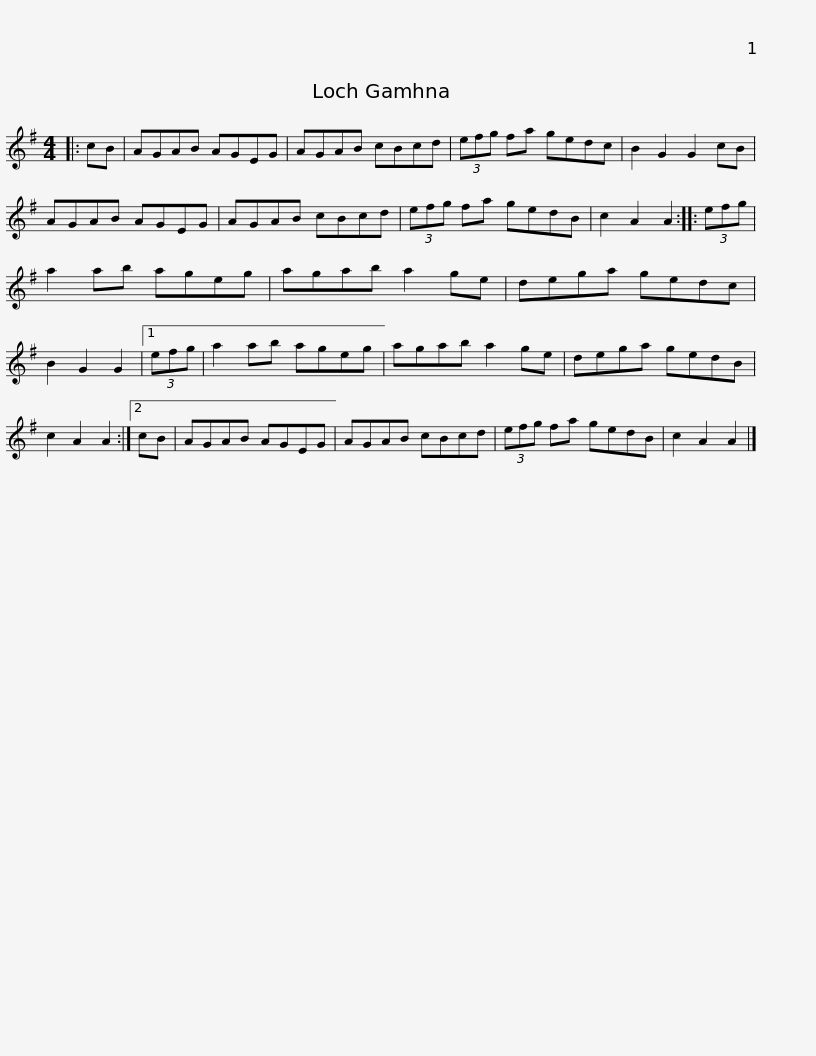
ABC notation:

X:1
L:1/8
M:4/4
I:linebreak $
K:G
V:1 treble
V:1
|: cB | AGAB AGEG | AGAB cBcd | (3efg fa gedc | B2 G2 G2 cB | %5
 AGAB AGEG |$ AGAB cBcd | (3efg fa gedB | c2 A2 A2 :: (3efg | %10
 a2 ab ageg | agab a2 ge |$ dega gedc | B2 G2 G2 |1 (3efg | %15
 a2 ab ageg | agab a2 ge | dega gedB | c2 A2 A2 :|2$ cB | %20
 AGAB AGEG | AGAB cBcd | (3efg fa gedB | c2 A2 A2 |] %24
